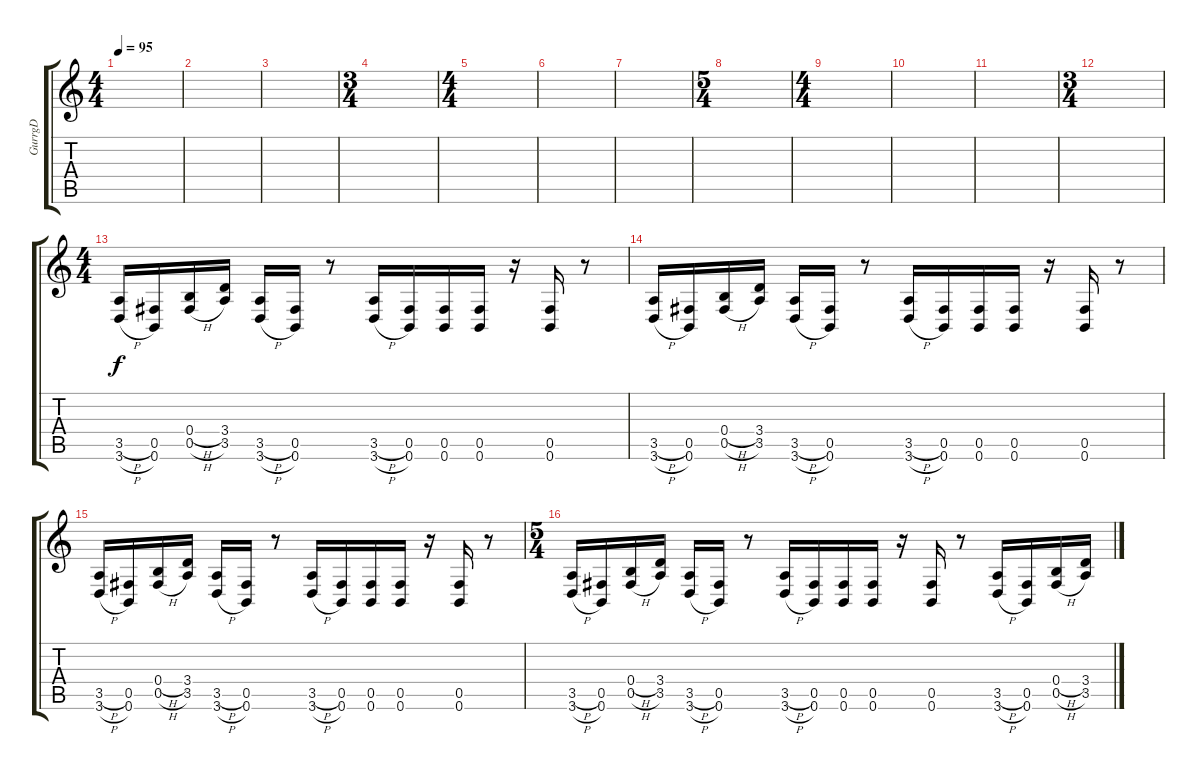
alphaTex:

\track ("GurrgD" "GurrgD") {instrument overdrivenguitar}
\staff {score tabs}
\tuning (Db4 Ab3 E3 B2 Gb2 B1) {hide}
\ts (4 4)
\tempo 95
\clef g2
\ks c
|
|
|
\ts (3 4)
|
\ts (4 4)
|
|
|
\ts (5 4)
|
\ts (4 4)
|
|
|
\ts (3 4)
|
\ts (4 4)
(3.5{h} 3.6{h}).16 (0.5 0.6).16 (0.4{h} 0.5{h}).16 (3.4 3.5).16 (3.5{h} 3.6{h}).16 (0.5 0.6).16 r.8 (3.5{h} 3.6{h}).16 (0.5 0.6).16 (0.5 0.6).16 (0.5 0.6).16 r.16 (0.5 0.6).16 r.8 |
(3.5{h} 3.6{h}).16 (0.5 0.6).16 (0.4{h} 0.5{h}).16 (3.4 3.5).16 (3.5{h} 3.6{h}).16 (0.5 0.6).16 r.8 (3.5{h} 3.6{h}).16 (0.5 0.6).16 (0.5 0.6).16 (0.5 0.6).16 r.16 (0.5 0.6).16 r.8 |
(3.5{h} 3.6{h}).16 (0.5 0.6).16 (0.4{h} 0.5{h}).16 (3.4 3.5).16 (3.5{h} 3.6{h}).16 (0.5 0.6).16 r.8 (3.5{h} 3.6{h}).16 (0.5 0.6).16 (0.5 0.6).16 (0.5 0.6).16 r.16 (0.5 0.6).16 r.8 |
\ts (5 4)
(3.5{h} 3.6{h}).16 (0.5 0.6).16 (0.4{h} 0.5{h}).16 (3.4 3.5).16 (3.5{h} 3.6{h}).16 (0.5 0.6).16 r.8 (3.5{h} 3.6{h}).16 (0.5 0.6).16 (0.5 0.6).16 (0.5 0.6).16 r.16 (0.5 0.6).16 r.8 (3.5{h} 3.6{h}).16 (0.5 0.6).16 (0.4{h} 0.5{h}).16 (3.4 3.5).16
